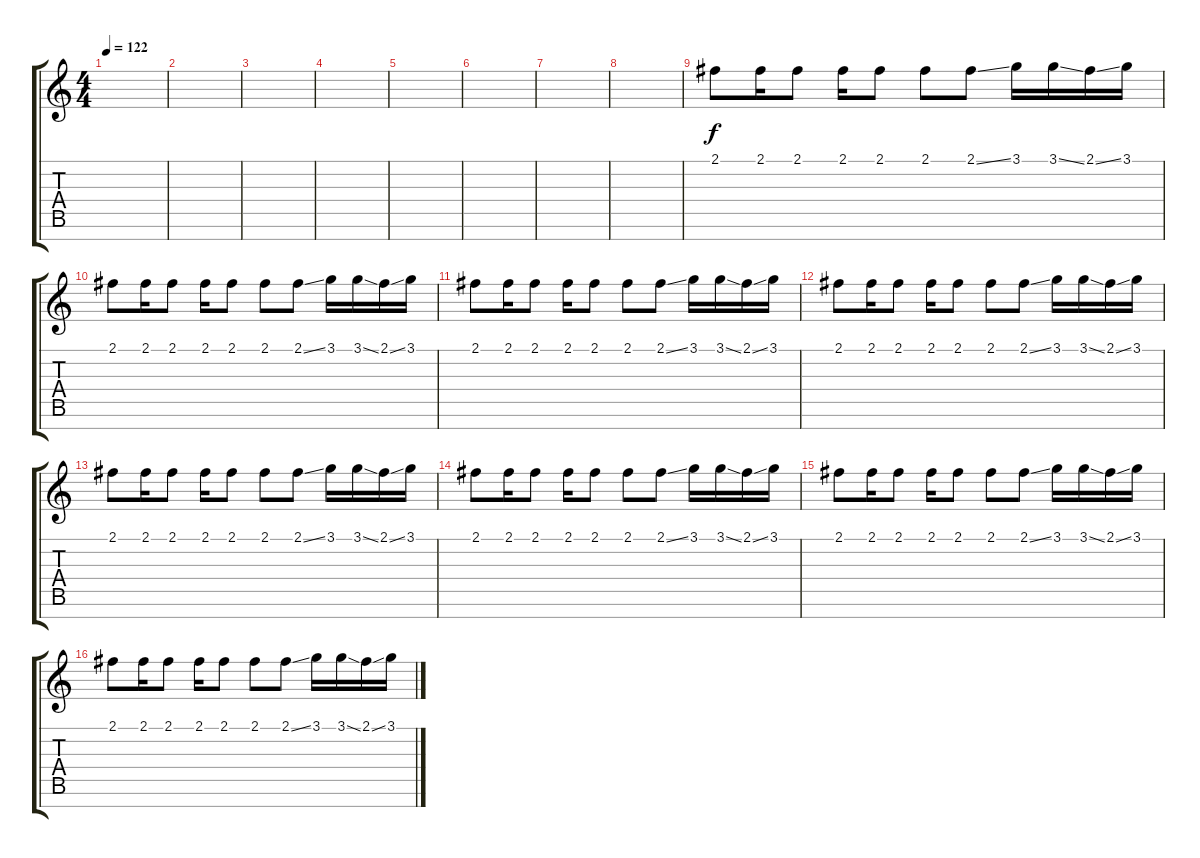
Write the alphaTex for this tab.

\track "" {solo instrument distortionguitar}
\staff {score tabs}
\tuning (E4 B3 G3 D3 A2 E2 B1) {hide}
\ts (4 4)
\tempo 122
\clef g2
\ks c
|
|
|
|
|
|
|
|
2.1.8 2.1.16 2.1.8 2.1.16 2.1.8 2.1.8 2.1{ss}.8 3.1.16 3.1{ss}.16 2.1{ss}.16 3.1.16 |
2.1.8 2.1.16 2.1.8 2.1.16 2.1.8 2.1.8 2.1{ss}.8 3.1.16 3.1{ss}.16 2.1{ss}.16 3.1.16 |
2.1.8 2.1.16 2.1.8 2.1.16 2.1.8 2.1.8 2.1{ss}.8 3.1.16 3.1{ss}.16 2.1{ss}.16 3.1.16 |
2.1.8 2.1.16 2.1.8 2.1.16 2.1.8 2.1.8 2.1{ss}.8 3.1.16 3.1{ss}.16 2.1{ss}.16 3.1.16 |
2.1.8 2.1.16 2.1.8 2.1.16 2.1.8 2.1.8 2.1{ss}.8 3.1.16 3.1{ss}.16 2.1{ss}.16 3.1.16 |
2.1.8 2.1.16 2.1.8 2.1.16 2.1.8 2.1.8 2.1{ss}.8 3.1.16 3.1{ss}.16 2.1{ss}.16 3.1.16 |
2.1.8 2.1.16 2.1.8 2.1.16 2.1.8 2.1.8 2.1{ss}.8 3.1.16 3.1{ss}.16 2.1{ss}.16 3.1.16 |
2.1.8 2.1.16 2.1.8 2.1.16 2.1.8 2.1.8 2.1{ss}.8 3.1.16 3.1{ss}.16 2.1{ss}.16 3.1.16
